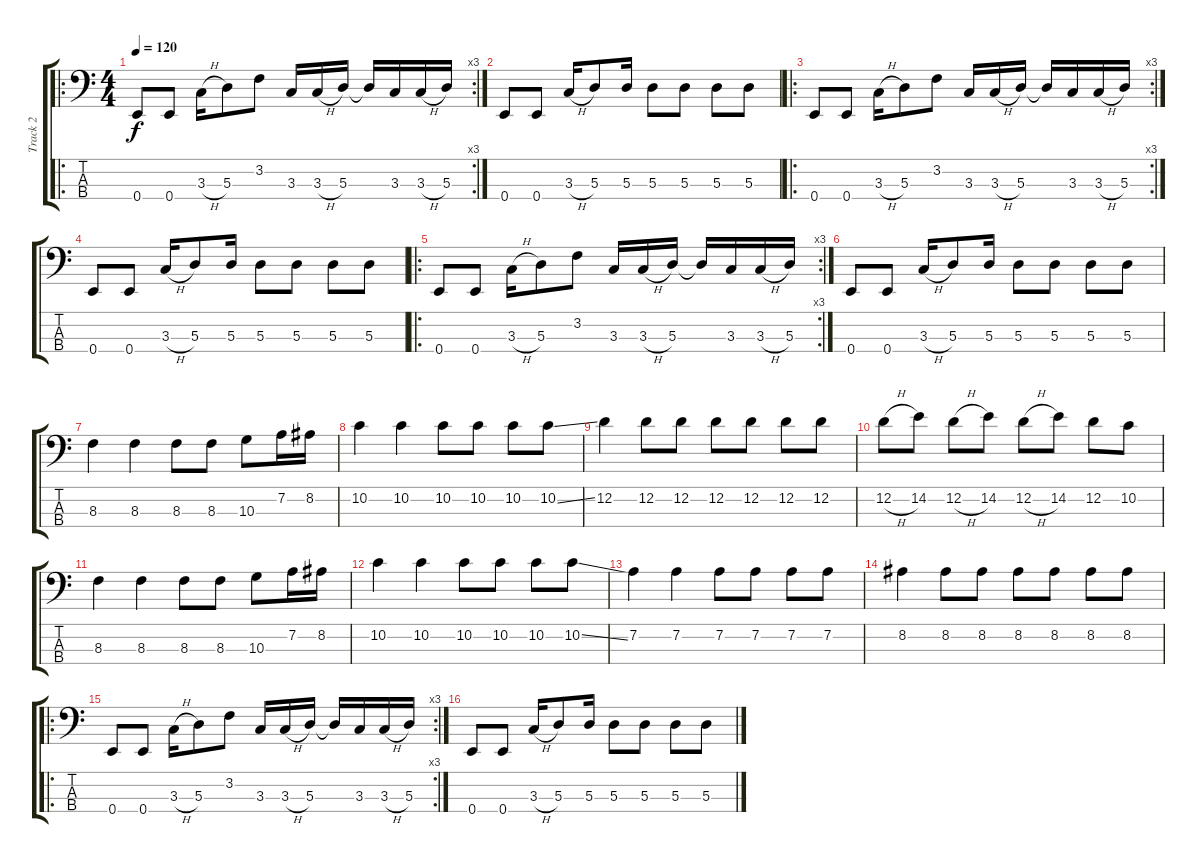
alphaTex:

\track ("Track 2" "Track 2") {instrument electricbassfinger}
\staff {score tabs}
\tuning (G2 D2 A1 E1) {hide}
\ro
\rc 3
\ts (4 4)
\tempo 120
\clef f4
\ks c
0.4.8{dy f instrument slapbass2} 0.4.8 3.3{h}.16 5.3.8 3.2.8 3.3.16 3.3{h}.16 5.3.16 5.3{t}.16 3.3.16 3.3{h}.16 5.3.16 |
0.4.8{instrument slapbass2} 0.4.8 3.3{h}.16 5.3.8 5.3.16 5.3.8 5.3.8 5.3.8 5.3.8 |
\ro
\rc 3
0.4.8{instrument slapbass2} 0.4.8 3.3{h}.16 5.3.8 3.2.8 3.3.16 3.3{h}.16 5.3.16 5.3{t}.16 3.3.16 3.3{h}.16 5.3.16 |
0.4.8{instrument slapbass2} 0.4.8 3.3{h}.16 5.3.8 5.3.16 5.3.8 5.3.8 5.3.8 5.3.8 |
\ro
\rc 3
0.4.8{instrument slapbass2} 0.4.8 3.3{h}.16 5.3.8 3.2.8 3.3.16 3.3{h}.16 5.3.16 5.3{t}.16 3.3.16 3.3{h}.16 5.3.16 |
0.4.8{instrument slapbass2} 0.4.8 3.3{h}.16 5.3.8 5.3.16 5.3.8 5.3.8 5.3.8 5.3.8 |
8.3.4 8.3.4 8.3.8 8.3.8 10.3.8 7.2.16 8.2.16 |
10.2.4 10.2.4 10.2.8 10.2.8 10.2.8 10.2{ss}.8 |
12.2.4 12.2.8 12.2.8 12.2.8 12.2.8 12.2.8 12.2.8 |
12.2{h}.8 14.2.8 12.2{h}.8 14.2.8 12.2{h}.8 14.2.8 12.2.8 10.2.8 |
8.3.4 8.3.4 8.3.8 8.3.8 10.3.8 7.2.16 8.2.16 |
10.2.4 10.2.4 10.2.8 10.2.8 10.2.8 10.2{ss}.8 |
7.2.4 7.2.4 7.2.8 7.2.8 7.2.8 7.2.8 |
8.2.4 8.2.8 8.2.8 8.2.8 8.2.8 8.2.8 8.2.8 |
\ro
\rc 3
0.4.8{instrument slapbass2} 0.4.8 3.3{h}.16 5.3.8 3.2.8 3.3.16 3.3{h}.16 5.3.16 5.3{t}.16 3.3.16 3.3{h}.16 5.3.16 |
0.4.8{instrument slapbass2} 0.4.8 3.3{h}.16 5.3.8 5.3.16 5.3.8 5.3.8 5.3.8 5.3.8
